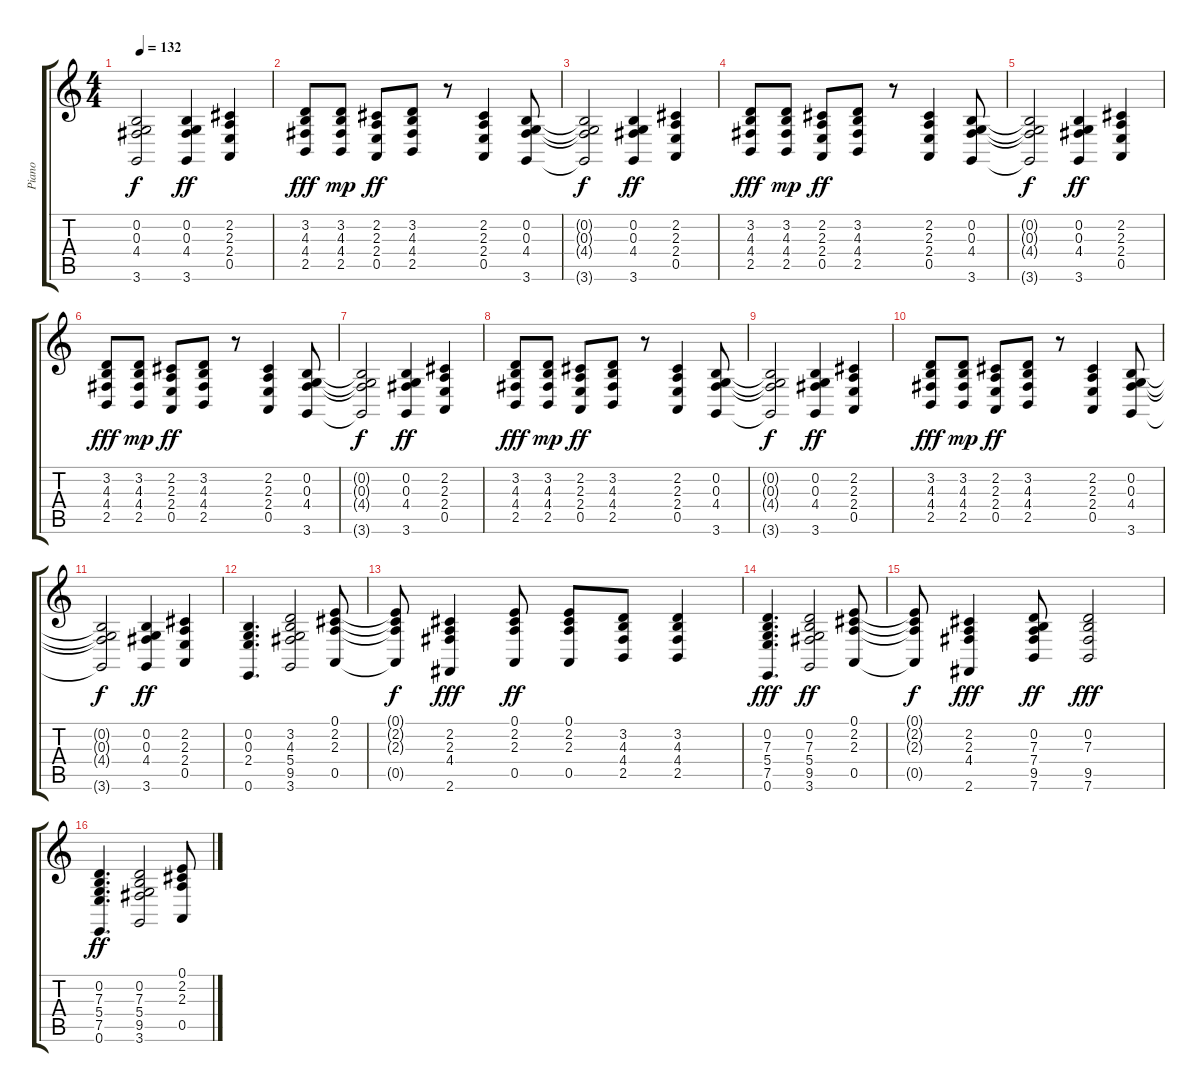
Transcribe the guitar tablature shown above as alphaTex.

\track ("Piano" "Piano") {instrument acousticgrandpiano}
\staff {score tabs}
\tuning (E4 B3 G3 D3 A2 E2) {hide}
\ts (4 4)
\tempo 132
\clef g2
\ks c
(0.2{t} 0.3{t} 4.4{t} 3.6{t}).2{dy f} (0.2 0.3 4.4 3.6).4{dy ff} (2.2 2.3 2.4 0.5).4 |
(3.2 4.3 4.4 2.5).8{dy fff} (3.2 4.3 4.4 2.5).8{dy mp} (2.2 2.3 2.4 0.5).8{dy ff} (3.2 4.3 4.4 2.5).8 r.8 (2.2 2.3 2.4 0.5).4 (0.2 0.3 4.4 3.6).8 |
(0.2{t} 0.3{t} 4.4{t} 3.6{t}).2{dy f} (0.2 0.3 4.4 3.6).4{dy ff} (2.2 2.3 2.4 0.5).4 |
(3.2 4.3 4.4 2.5).8{dy fff} (3.2 4.3 4.4 2.5).8{dy mp} (2.2 2.3 2.4 0.5).8{dy ff} (3.2 4.3 4.4 2.5).8 r.8 (2.2 2.3 2.4 0.5).4 (0.2 0.3 4.4 3.6).8 |
(0.2{t} 0.3{t} 4.4{t} 3.6{t}).2{dy f} (0.2 0.3 4.4 3.6).4{dy ff} (2.2 2.3 2.4 0.5).4 |
(3.2 4.3 4.4 2.5).8{dy fff} (3.2 4.3 4.4 2.5).8{dy mp} (2.2 2.3 2.4 0.5).8{dy ff} (3.2 4.3 4.4 2.5).8 r.8 (2.2 2.3 2.4 0.5).4 (0.2 0.3 4.4 3.6).8 |
(0.2{t} 0.3{t} 4.4{t} 3.6{t}).2{dy f} (0.2 0.3 4.4 3.6).4{dy ff} (2.2 2.3 2.4 0.5).4 |
(3.2 4.3 4.4 2.5).8{dy fff} (3.2 4.3 4.4 2.5).8{dy mp} (2.2 2.3 2.4 0.5).8{dy ff} (3.2 4.3 4.4 2.5).8 r.8 (2.2 2.3 2.4 0.5).4 (0.2 0.3 4.4 3.6).8 |
(0.2{t} 0.3{t} 4.4{t} 3.6{t}).2{dy f} (0.2 0.3 4.4 3.6).4{dy ff} (2.2 2.3 2.4 0.5).4 |
(3.2 4.3 4.4 2.5).8{dy fff} (3.2 4.3 4.4 2.5).8{dy mp} (2.2 2.3 2.4 0.5).8{dy ff} (3.2 4.3 4.4 2.5).8 r.8 (2.2 2.3 2.4 0.5).4 (0.2 0.3 4.4 3.6).8 |
(0.2{t} 0.3{t} 4.4{t} 3.6{t}).2{dy f} (0.2 0.3 4.4 3.6).4{dy ff} (2.2 2.3 2.4 0.5).4 |
(0.2 0.3 2.4 0.6).4{d} (3.2 4.3 5.4 9.5 3.6).2 (0.1 2.2 2.3 0.5).8 |
(0.1{t} 2.2{t} 2.3{t} 0.5{t}).8{dy f} (2.2 2.3 4.4 2.6).4{dy fff} (0.1 2.2 2.3 0.5).8{dy ff} (0.1 2.2 2.3 0.5).8 (3.2 4.3 4.4 2.5).8 (3.2 4.3 4.4 2.5).4 |
(0.2 7.3 5.4 7.5 0.6).4{d dy fff} (0.2 7.3 5.4 9.5 3.6).2{dy ff} (0.1 2.2 2.3 0.5).8 |
(0.1{t} 2.2{t} 2.3{t} 0.5{t}).8{dy f} (2.2 2.3 4.4 2.6).4{dy fff} (0.2 7.3 7.4 9.5 7.6).8{dy ff} (0.2 7.3 9.5 7.6).2{dy fff} |
(0.2 7.3 5.4 7.5 0.6).4{d dy ff} (0.2 7.3 5.4 9.5 3.6).2 (0.1 2.2 2.3 0.5).8
